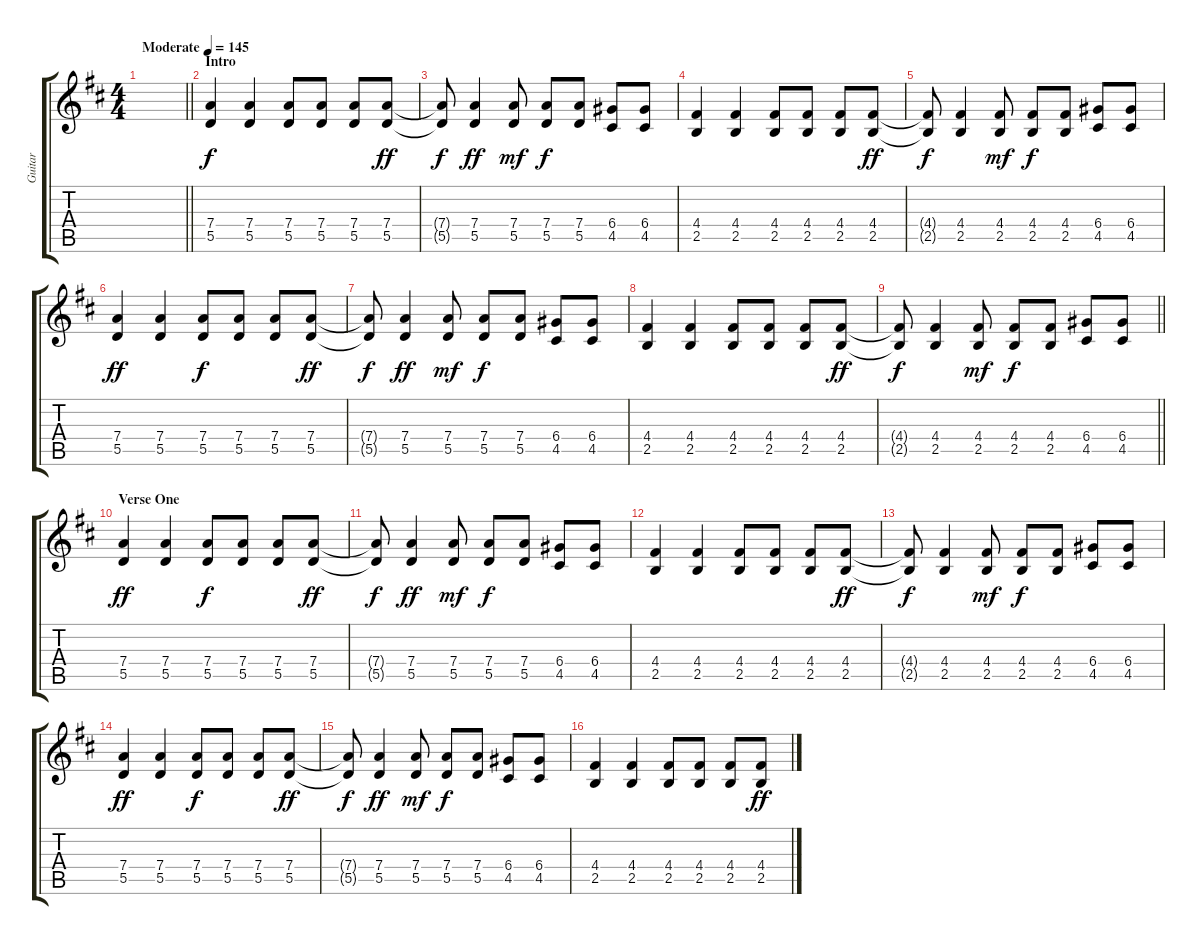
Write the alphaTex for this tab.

\track ("Guitar" "Guitar") {instrument overdrivenguitar}
\staff {score tabs}
\tuning (E4 B3 G3 D3 A2 E2) {hide}
\ts (4 4)
\tempo (145 "Moderate")
\clef g2
\barLineRight lightlight
\ks d
|
\section ("" "Intro")
(7.4 5.5).4 (7.4 5.5).4 (7.4 5.5).8{dy f} (7.4 5.5).8 (7.4 5.5).8 (7.4 5.5).8{dy ff} |
(7.4{t} 5.5{t}).8{dy f} (7.4 5.5).4{dy ff} (7.4 5.5).8{dy mf} (7.4 5.5).8{dy f} (7.4 5.5).8 (6.4 4.5).8 (6.4 4.5).8 |
(4.4 2.5).4 (4.4 2.5).4 (4.4 2.5).8 (4.4 2.5).8 (4.4 2.5).8 (4.4 2.5).8{dy ff} |
(4.4{t} 2.5{t}).8{dy f} (4.4 2.5).4 (4.4 2.5).8{dy mf} (4.4 2.5).8{dy f} (4.4 2.5).8 (6.4 4.5).8 (6.4 4.5).8 |
(7.4 5.5).4{dy ff} (7.4 5.5).4 (7.4 5.5).8{dy f} (7.4 5.5).8 (7.4 5.5).8 (7.4 5.5).8{dy ff} |
(7.4{t} 5.5{t}).8{dy f} (7.4 5.5).4{dy ff} (7.4 5.5).8{dy mf} (7.4 5.5).8{dy f} (7.4 5.5).8 (6.4 4.5).8 (6.4 4.5).8 |
(4.4 2.5).4 (4.4 2.5).4 (4.4 2.5).8 (4.4 2.5).8 (4.4 2.5).8 (4.4 2.5).8{dy ff} |
\barLineRight lightlight
(4.4{t} 2.5{t}).8{dy f} (4.4 2.5).4 (4.4 2.5).8{dy mf} (4.4 2.5).8{dy f} (4.4 2.5).8 (6.4 4.5).8 (6.4 4.5).8 |
\section ("" "Verse One")
(7.4 5.5).4{dy ff} (7.4 5.5).4 (7.4 5.5).8{dy f} (7.4 5.5).8 (7.4 5.5).8 (7.4 5.5).8{dy ff} |
(7.4{t} 5.5{t}).8{dy f} (7.4 5.5).4{dy ff} (7.4 5.5).8{dy mf} (7.4 5.5).8{dy f} (7.4 5.5).8 (6.4 4.5).8 (6.4 4.5).8 |
(4.4 2.5).4 (4.4 2.5).4 (4.4 2.5).8 (4.4 2.5).8 (4.4 2.5).8 (4.4 2.5).8{dy ff} |
(4.4{t} 2.5{t}).8{dy f} (4.4 2.5).4 (4.4 2.5).8{dy mf} (4.4 2.5).8{dy f} (4.4 2.5).8 (6.4 4.5).8 (6.4 4.5).8 |
(7.4 5.5).4{dy ff} (7.4 5.5).4 (7.4 5.5).8{dy f} (7.4 5.5).8 (7.4 5.5).8 (7.4 5.5).8{dy ff} |
(7.4{t} 5.5{t}).8{dy f} (7.4 5.5).4{dy ff} (7.4 5.5).8{dy mf} (7.4 5.5).8{dy f} (7.4 5.5).8 (6.4 4.5).8 (6.4 4.5).8 |
(4.4 2.5).4 (4.4 2.5).4 (4.4 2.5).8 (4.4 2.5).8 (4.4 2.5).8 (4.4 2.5).8{dy ff}
